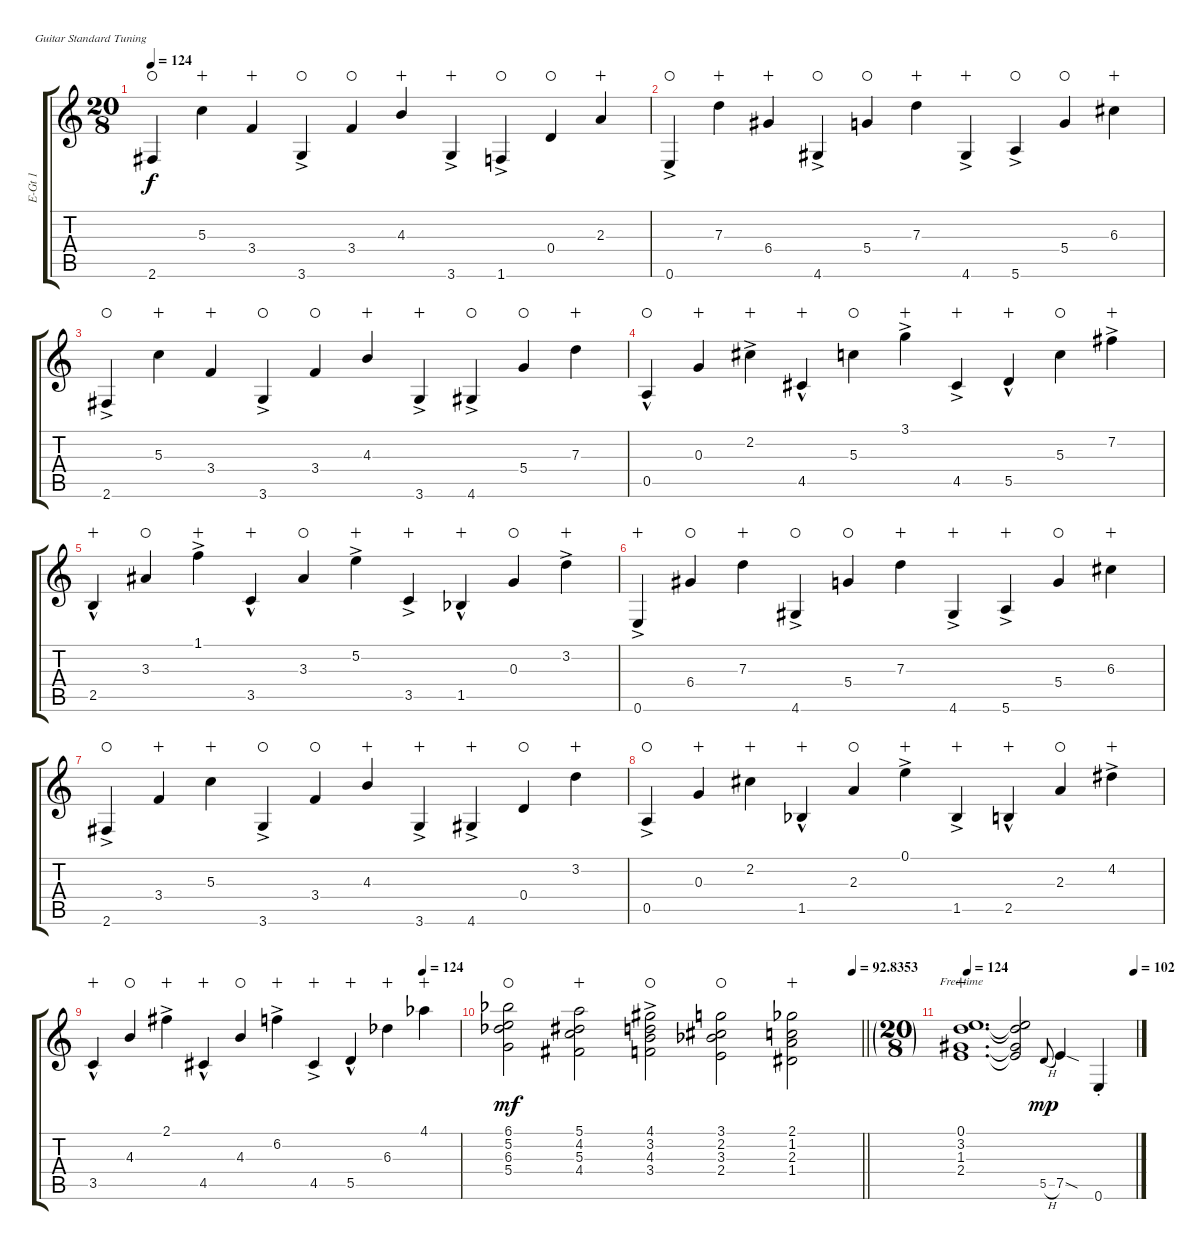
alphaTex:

\bracketExtendMode groupsimilarinstruments
\otherSystemsTrackNameOrientation horizontal
\track ("E-Guitar 1 (wah)" "E-Gt 1") {instrument electricguitarclean}
\staff {score tabs}
\tuning (E4 B3 G3 D3 A2 E2)
\ts (20 8)
\tempo 124
\clef g2
\ks c
2.6{acc #}.4{dy f waho beam Up} 5.3.4{wahc beam Down} 3.4.4{wahc beam Up} 3.6{ac}.4{waho beam Up} 3.4.4{waho beam Up} 4.3.4{wahc beam Up} 3.6{ac}.4{wahc beam Up} 1.6{ac}.4{waho beam Up} 0.4.4{waho beam Up} 2.3.4{wahc beam Up} |
0.6{ac}.4{waho beam Up} 7.3.4{wahc beam Down} 6.4{acc #}.4{wahc beam Up} 4.6{ac acc #}.4{waho beam Up} 5.4.4{waho beam Up} 7.3.4{wahc beam Down} 4.6{ac acc #}.4{wahc beam Up} 5.6{ac}.4{waho beam Up} 5.4.4{waho beam Up} 6.3{acc #}.4{wahc beam Down} |
2.6{ac acc #}.4{waho beam Up} 5.3.4{wahc beam Down} 3.4.4{wahc beam Up} 3.6{ac}.4{waho beam Up} 3.4.4{waho beam Up} 4.3.4{wahc beam Up} 3.6{ac}.4{wahc beam Up} 4.6{ac acc #}.4{waho beam Up} 5.4.4{waho beam Up} 7.3.4{wahc beam Down} |
0.5{hac}.4{waho beam Up} 0.3.4{wahc beam Up} 2.2{ac acc #}.4{wahc beam Down} 4.5{hac acc #}.4{wahc beam Up} 5.3.4{waho beam Down} 3.1{ac}.4{wahc beam Down} 4.5{ac acc #}.4{wahc beam Up} 5.5{hac}.4{wahc beam Up} 5.3.4{waho beam Down} 7.2{ac acc #}.4{wahc beam Down} |
2.5{hac}.4{wahc beam Up} 3.3{acc #}.4{waho beam Up} 1.1{ac}.4{wahc beam Down} 3.5{hac}.4{wahc beam Up} 3.3{acc #}.4{waho beam Up} 5.2{ac}.4{wahc beam Down} 3.5{ac}.4{wahc beam Up} 1.5{hac acc b}.4{wahc beam Up} 0.3.4{waho beam Up} 3.2{ac}.4{wahc beam Down} |
0.6{ac}.4{wahc beam Up} 6.4{acc #}.4{waho beam Up} 7.3.4{wahc beam Down} 4.6{ac acc #}.4{waho beam Up} 5.4.4{waho beam Up} 7.3.4{wahc beam Down} 4.6{ac acc #}.4{wahc beam Up} 5.6{ac}.4{wahc beam Up} 5.4.4{waho beam Up} 6.3{acc #}.4{wahc beam Down} |
2.6{ac acc #}.4{waho beam Up} 3.4.4{wahc beam Up} 5.3.4{wahc beam Down} 3.6{ac}.4{waho beam Up} 3.4.4{waho beam Up} 4.3.4{wahc beam Up} 3.6{ac}.4{wahc beam Up} 4.6{ac acc #}.4{wahc beam Up} 0.4.4{waho beam Up} 3.2.4{wahc beam Down} |
0.5{ac}.4{waho beam Up} 0.3.4{wahc beam Up} 2.2{acc #}.4{wahc beam Down} 1.5{hac acc b}.4{wahc beam Up} 2.3.4{waho beam Up} 0.1{ac}.4{wahc beam Down} 1.5{ac acc b}.4{wahc beam Up} 2.5{hac}.4{wahc beam Up} 2.3.4{waho beam Up} 4.2{ac acc #}.4{wahc beam Down} |
\tempo (124 0.9)
3.5{hac}.4{wahc beam Up} 4.3.4{waho beam Up} 2.1{ac acc #}.4{wahc beam Down} 4.5{hac acc #}.4{wahc beam Up} 4.3.4{waho beam Up} 6.2{ac}.4{wahc beam Down} 4.5{ac acc #}.4{wahc beam Up} 5.5{hac}.4{wahc beam Up} 6.3{acc b}.4{wahc beam Down} 4.1{acc b}.4{wahc beam Down} |
\tempo (92.8353 0.975)
\barLineRight lightlight
(6.3{acc b} 5.2 6.1{acc b} 5.4).2{dy mf waho beam Down} (4.2{acc #} 5.3 5.1 4.4{acc #}).2{wahc beam Down} (4.3{ac} 3.2{ac} 4.1{ac acc #} 3.4).2{waho beam Down} (2.2{acc #} 3.3{acc b} 3.1 2.4).2{waho beam Down} (2.3 1.2 2.1{acc b} 1.4{acc #}).2{wahc beam Down} |
\ft
\tempo 124
\tempo (102 0.9875)
(2.4 1.3{acc #} 0.1 3.2).1{d wahc beam Up} (2.4{t} 1.3{t acc #} 3.2{t} 0.1{t}).2{beam Up} 5.5{h}.8{gr onbeat dy mp beam Up} 7.5{sod}.4{beam Up} 0.6{st}.4{beam Up}
